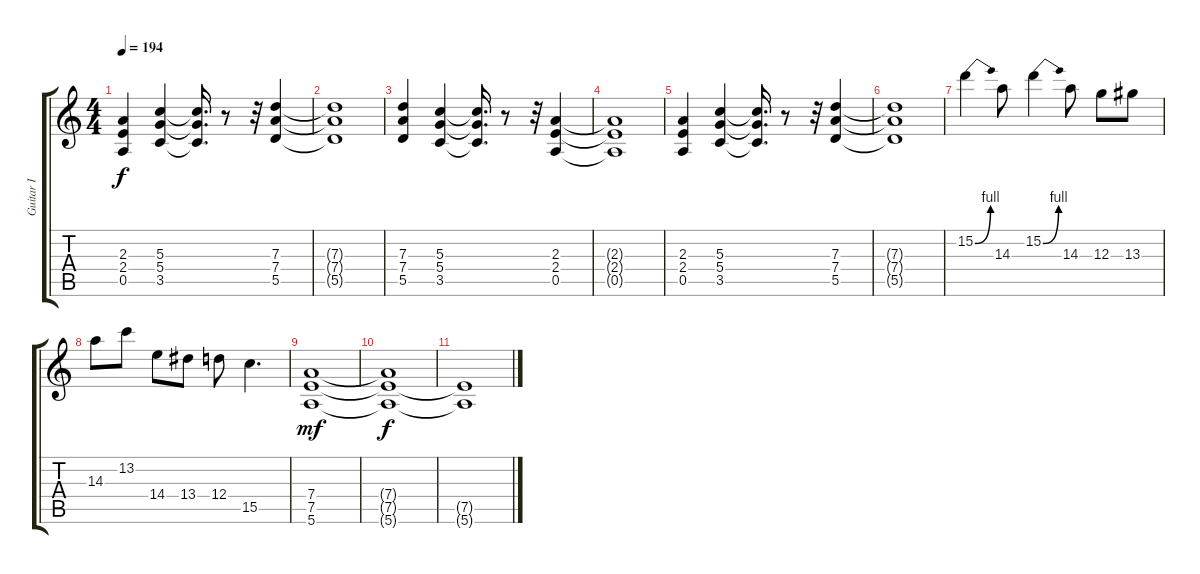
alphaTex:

\track ("Guitar I" "Guitar I") {instrument overdrivenguitar}
\staff {score tabs}
\tuning (E4 B3 G3 D3 A2 E2) {hide}
\ts (4 4)
\tempo 194
\clef g2
\ks c
(2.3 2.4 0.5).4{dy f} (5.3 5.4 3.5).4 (5.3{t} 5.4{t} 3.5{t}).16{d} r.8 r.32 (7.3 7.4 5.5).4 |
(7.3{t} 7.4{t} 5.5{t}).1 |
(7.3 7.4 5.5).4 (5.3 5.4 3.5).4 (5.3{t} 5.4{t} 3.5{t}).16{d} r.8 r.32 (2.3 2.4 0.5).4 |
(2.3{t} 2.4{t} 0.5{t}).1 |
(2.3 2.4 0.5).4 (5.3 5.4 3.5).4 (5.3{t} 5.4{t} 3.5{t}).16{d} r.8 r.32 (7.3 7.4 5.5).4 |
(7.3{t} 7.4{t} 5.5{t}).1 |
15.2{be (bend 0 0 60 4)}.4 14.3.8 15.2{be (bend 0 0 60 4)}.4 14.3.8 12.3.8 13.3.8 |
14.3.8 13.2.8 14.4.8 13.4.8 12.4.8 15.5.4{d} |
(7.4 7.5 5.6).1{dy mf} |
(7.4{t} 7.5{t} 5.6{t}).1{dy f} |
(7.5{t} 5.6{t}).1
